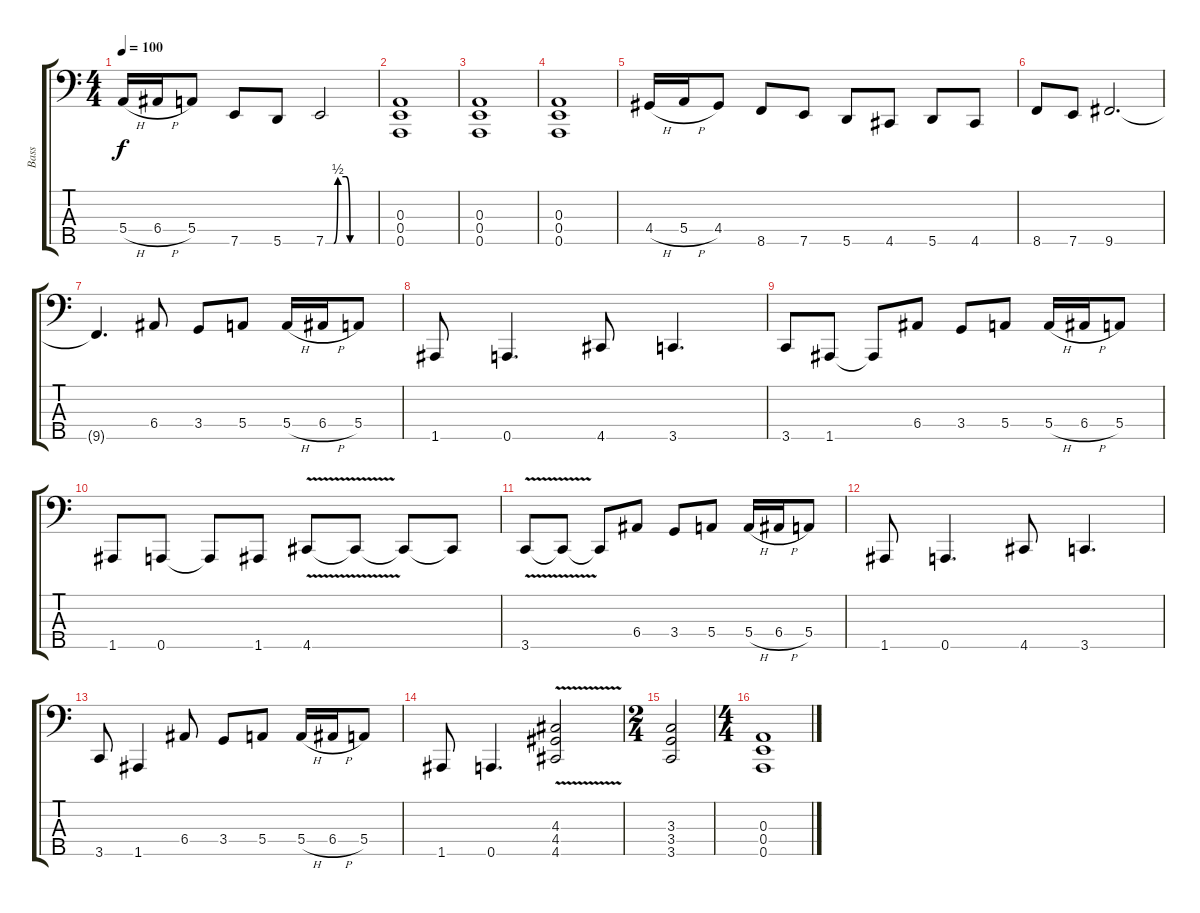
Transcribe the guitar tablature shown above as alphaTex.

\track ("Bass" "Bass") {instrument electricbasspick}
\staff {score tabs}
\tuning (Gb2 D2 A1 E1 A0) {hide}
\ts (4 4)
\tempo 100
\clef f4
\ks c
5.4{h}.16{dy f instrument electricbasspick} 6.4{h}.16 5.4.8 7.5.8 5.5.8 7.5{be (custom 0 0 10 0 15 2 25 2 30 0 60 0)}.2 |
(0.3 0.4 0.5).1 |
(0.3 0.4 0.5).1 |
(0.3 0.4 0.5).1 |
4.4{h}.16 5.4{h}.16 4.4.8 8.5.8 7.5.8 5.5.8 4.5.8 5.5.8 4.5.8 |
8.5.8 7.5.8 9.5.2{d} |
9.5{t}.4{d} 6.4.8 3.4.8 5.4.8 5.4{h}.16 6.4{h}.16 5.4.8 |
1.5.8 0.5.4{d} 4.5.8 3.5.4{d} |
3.5.8 1.5.8 1.5{t}.8 6.4.8 3.4.8 5.4.8 5.4{h}.16 6.4{h}.16 5.4.8 |
1.5.8 0.5.8 0.5{t}.8 1.5.8 4.5{v}.8 4.5{t}.8 4.5{t}.8 4.5{t}.8 |
3.5{v}.8 3.5{t}.8 3.5{t}.8 6.4.8 3.4.8 5.4.8 5.4{h}.16 6.4{h}.16 5.4.8 |
1.5.8 0.5.4{d} 4.5.8 3.5.4{d} |
3.5.8 1.5.4 6.4.8 3.4.8 5.4.8 5.4{h}.16 6.4{h}.16 5.4.8 |
1.5.8 0.5.4{d} (4.3 4.4 4.5{v}).2 |
\ts (2 4)
(3.3 3.4 3.5).2 |
\ts (4 4)
(0.3 0.4 0.5).1
